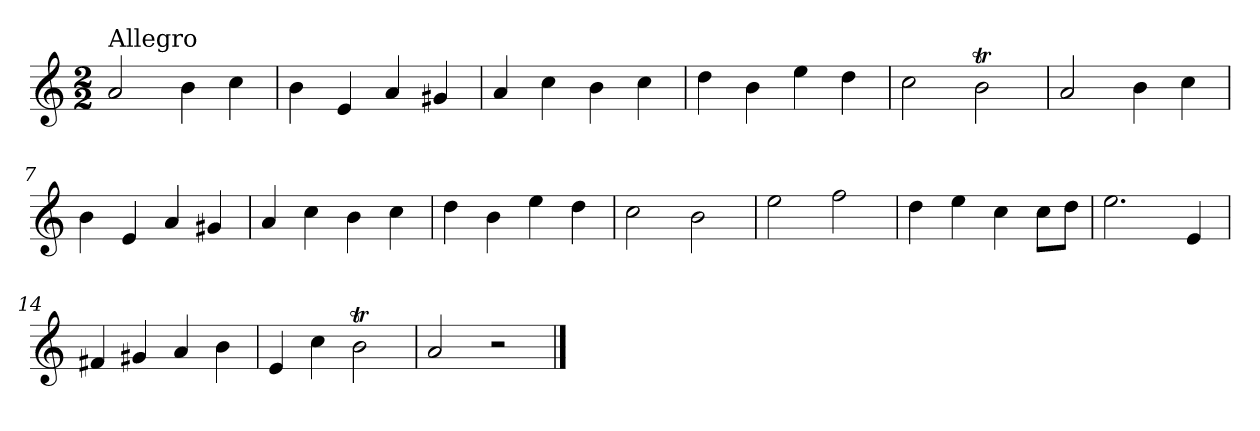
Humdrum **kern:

**kern
*part1
*staff1
*clefG2
*k[]
*a:
*M2/2
=1
!LO:TX:a:t=Allegro
2a/
4b\
4cc\
=2
4b\
4e/
4a/
4g#X/
=3
4a/
4cc\
4b\
4cc\
=4
4dd\
4b\
4ee\
4dd\
=5
2cc\
2bt\
=6
2a/
4b\
4cc\
!!LO:LB:g=z
=7
4b\
4e/
4a/
4g#X/
=8
4a/
4cc\
4b\
4cc\
=9
4dd\
4b\
4ee\
4dd\
=10
2cc\
2b\
=11
2ee\
2ff\
=12
4dd\
4ee\
4cc\
8cc\L
8dd\J
=13
2.ee\
4e/
!!LO:LB:g=z
=14
4f#X/
4g#X/
4a/
4b\
=15
4e/
4cc\
2bt\
=16
2a/
2r
==
*-
